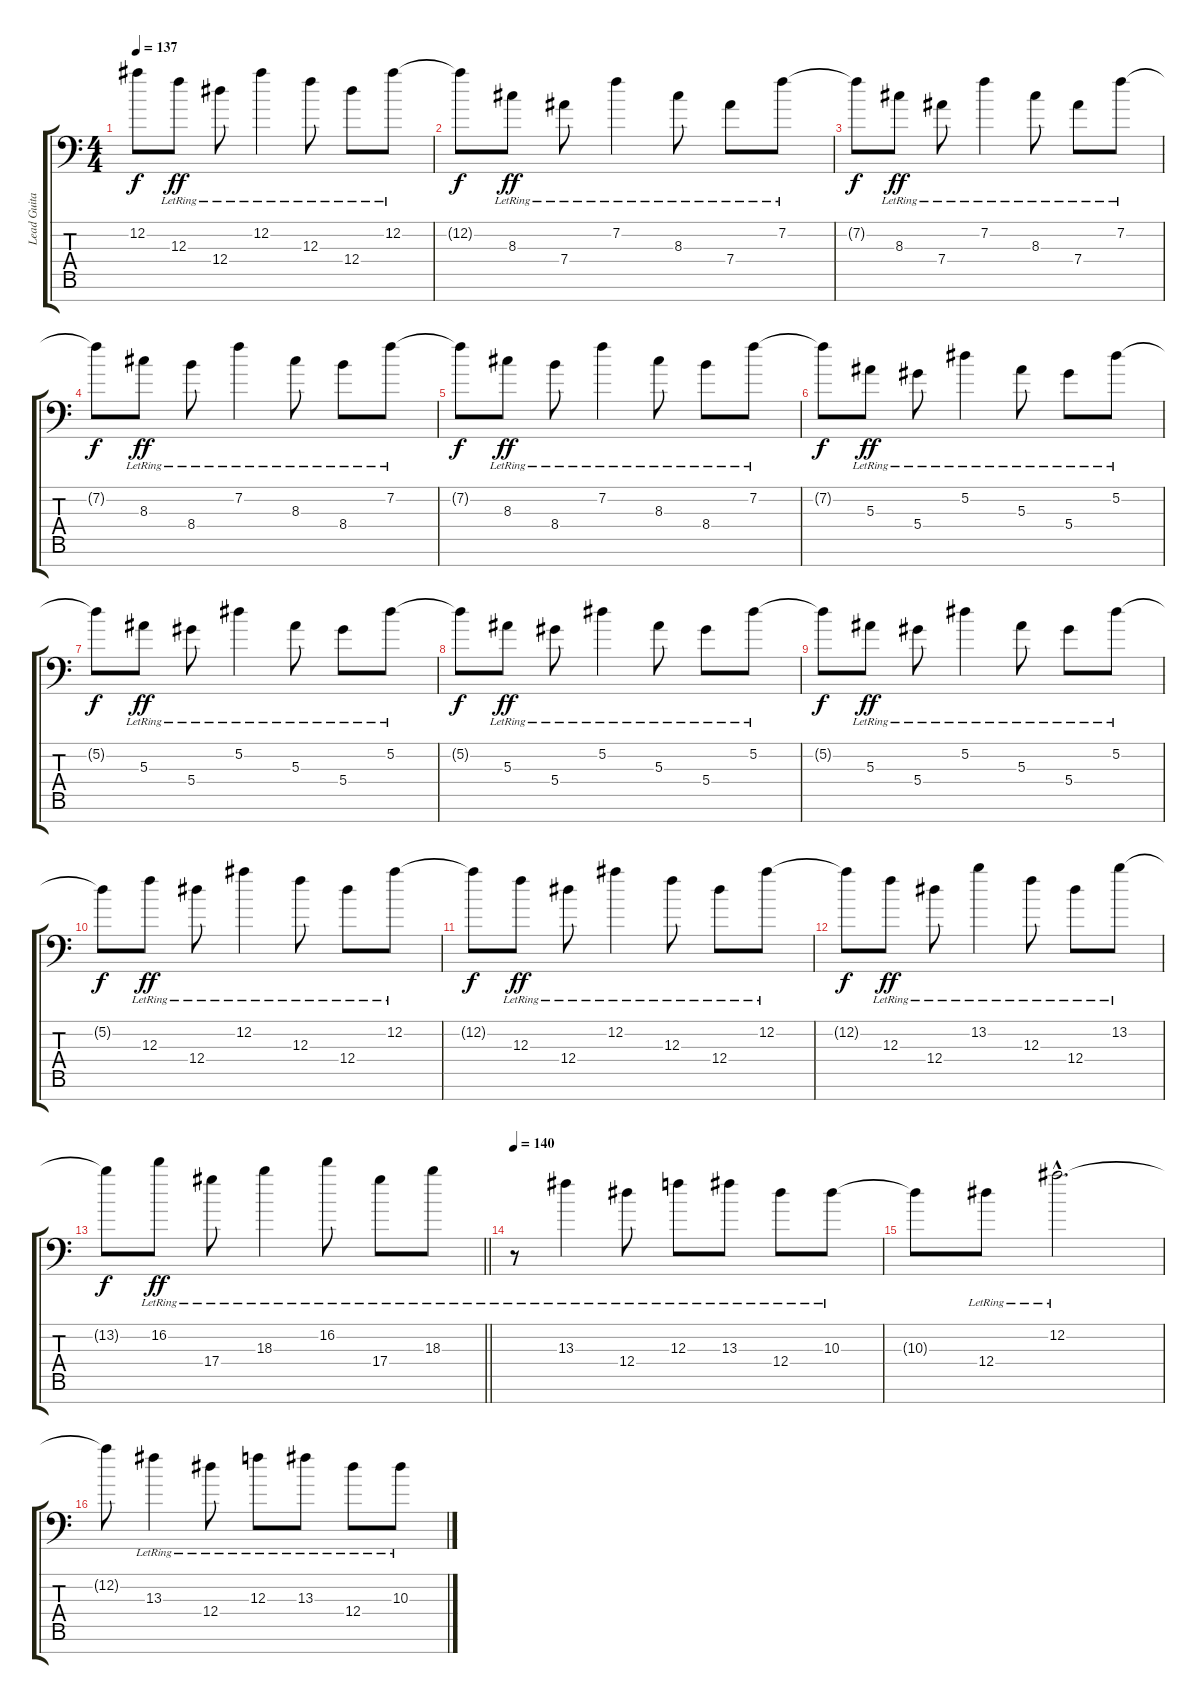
\track ("Lead Guitar #1" "Lead Guita") {instrument electricguitarjazz}
\staff {score tabs}
\tuning (Eb4 Bb3 F3 Eb3 Bb2 F2 Ab1) {hide}
\ts (4 4)
\tempo 137
\clef f4
\ks c
12.2{t}.8{dy f} 12.3{lr}.8{dy ff} 12.4{lr}.8 12.2{lr}.4 12.3{lr}.8 12.4{lr}.8 12.2{lr}.8 |
12.2{t}.8{dy f} 8.3{lr}.8{dy ff} 7.4{lr}.8 7.2{lr}.4 8.3{lr}.8 7.4{lr}.8 7.2{lr}.8 |
7.2{t}.8{dy f} 8.3{lr}.8{dy ff} 7.4{lr}.8 7.2{lr}.4 8.3{lr}.8 7.4{lr}.8 7.2{lr}.8 |
7.2{t}.8{dy f} 8.3{lr}.8{dy ff} 8.4{lr}.8 7.2{lr}.4 8.3{lr}.8 8.4{lr}.8 7.2{lr}.8 |
7.2{t}.8{dy f} 8.3{lr}.8{dy ff} 8.4{lr}.8 7.2{lr}.4 8.3{lr}.8 8.4{lr}.8 7.2{lr}.8 |
7.2{t}.8{dy f} 5.3{lr}.8{dy ff} 5.4{lr}.8 5.2{lr}.4 5.3{lr}.8 5.4{lr}.8 5.2{lr}.8 |
5.2{t}.8{dy f} 5.3{lr}.8{dy ff} 5.4{lr}.8 5.2{lr}.4 5.3{lr}.8 5.4{lr}.8 5.2{lr}.8 |
5.2{t}.8{dy f} 5.3{lr}.8{dy ff} 5.4{lr}.8 5.2{lr}.4 5.3{lr}.8 5.4{lr}.8 5.2{lr}.8 |
5.2{t}.8{dy f} 5.3{lr}.8{dy ff} 5.4{lr}.8 5.2{lr}.4 5.3{lr}.8 5.4{lr}.8 5.2{lr}.8 |
5.2{t}.8{dy f} 12.3{lr}.8{dy ff} 12.4{lr}.8 12.2{lr}.4 12.3{lr}.8 12.4{lr}.8 12.2{lr}.8 |
12.2{t}.8{dy f} 12.3{lr}.8{dy ff} 12.4{lr}.8 12.2{lr}.4 12.3{lr}.8 12.4{lr}.8 12.2{lr}.8 |
12.2{t}.8{dy f} 12.3{lr}.8{dy ff} 12.4{lr}.8 13.2{lr}.4 12.3{lr}.8 12.4{lr}.8 13.2{lr}.8 |
\barLineRight lightlight
13.2{t}.8{dy f} 16.2{lr}.8{dy ff} 17.4{lr}.8 18.3{lr}.4 16.2{lr}.8 17.4{lr}.8 18.3{lr}.8 |
\section ("" "")
\tempo 140
r.8 13.3{lr}.4 12.4{lr}.8 12.3{lr}.8 13.3{lr}.8 12.4{lr}.8 10.3{lr}.8 |
10.3{t}.8 12.4{lr}.8 12.2{hac lr}.2{d} |
12.2{t}.8 13.3{lr}.4 12.4{lr}.8 12.3{lr}.8 13.3{lr}.8 12.4{lr}.8 10.3{lr}.8
